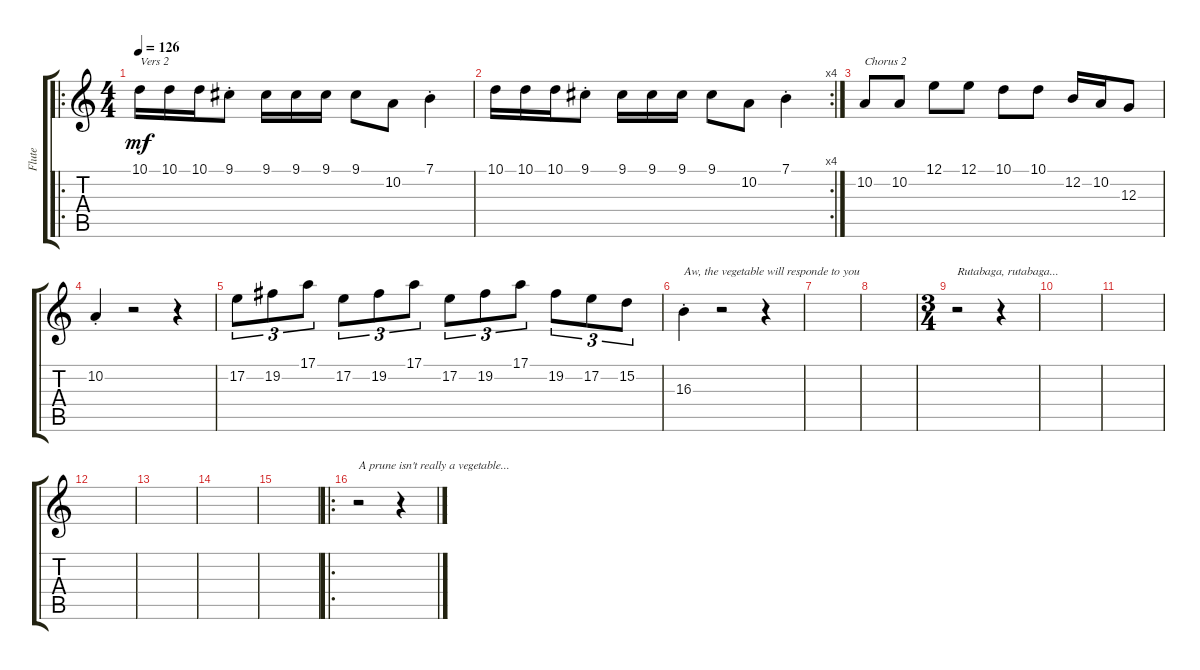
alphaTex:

\track ("Flute" "Flute") {instrument flute}
\staff {score tabs}
\tuning (E4 B3 G3 D3 A2 E2) {hide}
\ro
\ts (4 4)
\tempo 126
\clef g2
\ks c
10.1.16{txt "Vers 2" dy mf} 10.1.16 10.1.16 9.1{st}.8 9.1.16 9.1.16 9.1.16 9.1.8 10.2.8 7.1{st}.4 |
\rc 4
10.1.16 10.1.16 10.1.16 9.1{st}.8 9.1.16 9.1.16 9.1.16 9.1.8 10.2.8 7.1{st}.4 |
10.2.8{txt "Chorus 2"} 10.2.8 12.1.8 12.1.8 10.1.8 10.1.8 12.2.16 10.2.16 12.3.8 |
10.2{st}.4 r.2 r.4 |
17.2.8{tu (3 2)} 19.2.8{tu (3 2)} 17.1.8{tu (3 2)} 17.2.8{tu (3 2)} 19.2.8{tu (3 2)} 17.1.8{tu (3 2)} 17.2.8{tu (3 2)} 19.2.8{tu (3 2)} 17.1.8{tu (3 2)} 19.2.8{tu (3 2)} 17.2.8{tu (3 2)} 15.2.8{tu (3 2)} |
16.3{st}.4{txt "Aw, the vegetable will responde to you"} r.2 r.4 |
|
|
\ts (3 4)
r.2{txt "Rutabaga, rutabaga..."} r.4 |
|
|
|
|
|
|
\ro
r.2{txt "A prune isn't really a vegetable..."} r.4
